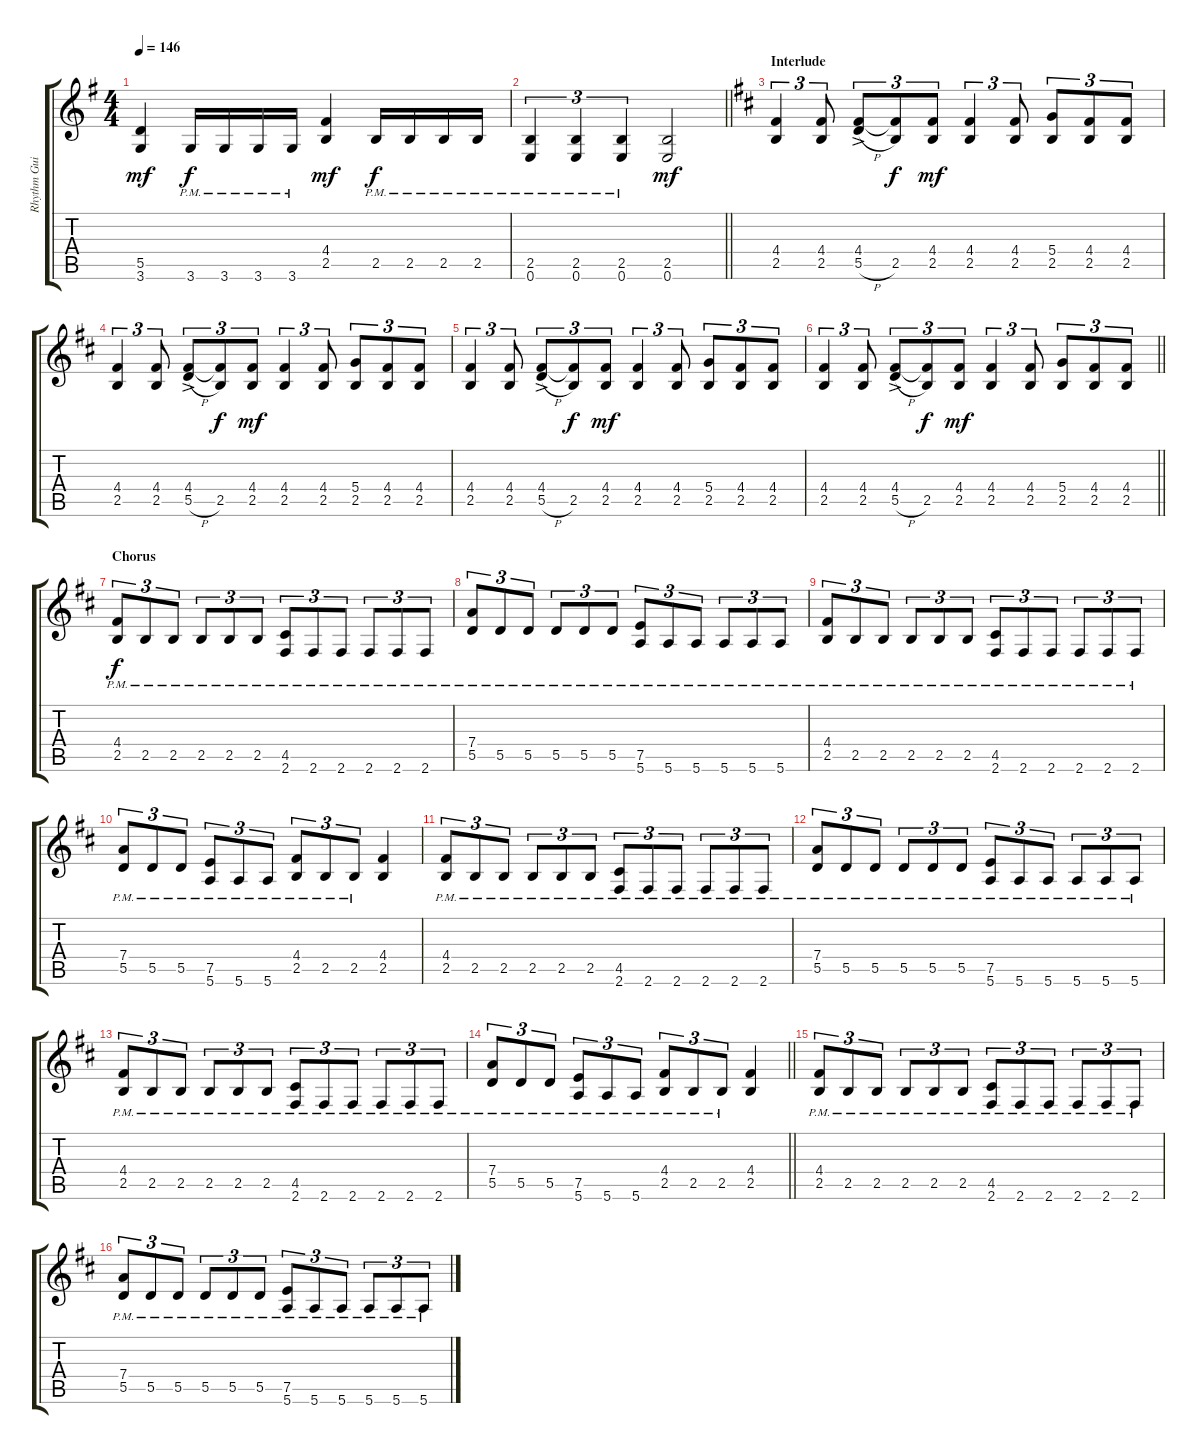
\track ("Rhythm Guitar A" "Rhythm Gui") {instrument distortionguitar}
\staff {score tabs}
\tuning (E4 B3 G3 D3 A2 E2) {hide}
\ts (4 4)
\tempo 146
\clef g2
\ks eminor
(5.5 3.6).4{dy mf} 3.6{pm}.16{dy f} 3.6{pm}.16 3.6{pm}.16 3.6{pm}.16 (4.4 2.5).4{dy mf} 2.5{pm}.16{dy f} 2.5{pm}.16 2.5{pm}.16 2.5{pm}.16 |
\barLineRight lightlight
(2.5{pm} 0.6{pm}).4{tu (3 2)} (2.5{pm} 0.6{pm}).4{tu (3 2)} (2.5{pm} 0.6{pm}).4{tu (3 2)} (2.5 0.6).2{dy mf} |
\section ("" "Interlude")
\ks bminor
(4.4 2.5).4{tu (3 2)} (4.4 2.5).8{tu (3 2)} (4.4 5.5{h ac}).8{tu (3 2)} (4.4{t} 2.5).8{tu (3 2) dy f} (4.4 2.5).8{tu (3 2) dy mf} (4.4 2.5).4{tu (3 2)} (4.4 2.5).8{tu (3 2)} (5.4 2.5).8{tu (3 2)} (4.4 2.5).8{tu (3 2)} (4.4 2.5).8{tu (3 2)} |
(4.4 2.5).4{tu (3 2)} (4.4 2.5).8{tu (3 2)} (4.4 5.5{h ac}).8{tu (3 2)} (4.4{t} 2.5).8{tu (3 2) dy f} (4.4 2.5).8{tu (3 2) dy mf} (4.4 2.5).4{tu (3 2)} (4.4 2.5).8{tu (3 2)} (5.4 2.5).8{tu (3 2)} (4.4 2.5).8{tu (3 2)} (4.4 2.5).8{tu (3 2)} |
(4.4 2.5).4{tu (3 2)} (4.4 2.5).8{tu (3 2)} (4.4 5.5{h ac}).8{tu (3 2)} (4.4{t} 2.5).8{tu (3 2) dy f} (4.4 2.5).8{tu (3 2) dy mf} (4.4 2.5).4{tu (3 2)} (4.4 2.5).8{tu (3 2)} (5.4 2.5).8{tu (3 2)} (4.4 2.5).8{tu (3 2)} (4.4 2.5).8{tu (3 2)} |
\barLineRight lightlight
(4.4 2.5).4{tu (3 2)} (4.4 2.5).8{tu (3 2)} (4.4 5.5{h ac}).8{tu (3 2)} (4.4{t} 2.5).8{tu (3 2) dy f} (4.4 2.5).8{tu (3 2) dy mf} (4.4 2.5).4{tu (3 2)} (4.4 2.5).8{tu (3 2)} (5.4 2.5).8{tu (3 2)} (4.4 2.5).8{tu (3 2)} (4.4 2.5).8{tu (3 2)} |
\section ("" "Chorus")
(4.4{pm} 2.5{pm}).8{tu (3 2) dy f} 2.5{pm}.8{tu (3 2)} 2.5{pm}.8{tu (3 2)} 2.5{pm}.8{tu (3 2)} 2.5{pm}.8{tu (3 2)} 2.5{pm}.8{tu (3 2)} (4.5{pm} 2.6{pm}).8{tu (3 2)} 2.6{pm}.8{tu (3 2)} 2.6{pm}.8{tu (3 2)} 2.6{pm}.8{tu (3 2)} 2.6{pm}.8{tu (3 2)} 2.6{pm}.8{tu (3 2)} |
(7.4{pm} 5.5{pm}).8{tu (3 2)} 5.5{pm}.8{tu (3 2)} 5.5{pm}.8{tu (3 2)} 5.5{pm}.8{tu (3 2)} 5.5{pm}.8{tu (3 2)} 5.5{pm}.8{tu (3 2)} (7.5{pm} 5.6{pm}).8{tu (3 2)} 5.6{pm}.8{tu (3 2)} 5.6{pm}.8{tu (3 2)} 5.6{pm}.8{tu (3 2)} 5.6{pm}.8{tu (3 2)} 5.6{pm}.8{tu (3 2)} |
(4.4{pm} 2.5{pm}).8{tu (3 2)} 2.5{pm}.8{tu (3 2)} 2.5{pm}.8{tu (3 2)} 2.5{pm}.8{tu (3 2)} 2.5{pm}.8{tu (3 2)} 2.5{pm}.8{tu (3 2)} (4.5{pm} 2.6{pm}).8{tu (3 2)} 2.6{pm}.8{tu (3 2)} 2.6{pm}.8{tu (3 2)} 2.6{pm}.8{tu (3 2)} 2.6{pm}.8{tu (3 2)} 2.6{pm}.8{tu (3 2)} |
(7.4{pm} 5.5{pm}).8{tu (3 2)} 5.5{pm}.8{tu (3 2)} 5.5{pm}.8{tu (3 2)} (7.5{pm} 5.6{pm}).8{tu (3 2)} 5.6{pm}.8{tu (3 2)} 5.6{pm}.8{tu (3 2)} (4.4{pm} 2.5{pm}).8{tu (3 2)} 2.5{pm}.8{tu (3 2)} 2.5{pm}.8{tu (3 2)} (4.4 2.5).4 |
(4.4{pm} 2.5{pm}).8{tu (3 2)} 2.5{pm}.8{tu (3 2)} 2.5{pm}.8{tu (3 2)} 2.5{pm}.8{tu (3 2)} 2.5{pm}.8{tu (3 2)} 2.5{pm}.8{tu (3 2)} (4.5{pm} 2.6{pm}).8{tu (3 2)} 2.6{pm}.8{tu (3 2)} 2.6{pm}.8{tu (3 2)} 2.6{pm}.8{tu (3 2)} 2.6{pm}.8{tu (3 2)} 2.6{pm}.8{tu (3 2)} |
(7.4{pm} 5.5{pm}).8{tu (3 2)} 5.5{pm}.8{tu (3 2)} 5.5{pm}.8{tu (3 2)} 5.5{pm}.8{tu (3 2)} 5.5{pm}.8{tu (3 2)} 5.5{pm}.8{tu (3 2)} (7.5{pm} 5.6{pm}).8{tu (3 2)} 5.6{pm}.8{tu (3 2)} 5.6{pm}.8{tu (3 2)} 5.6{pm}.8{tu (3 2)} 5.6{pm}.8{tu (3 2)} 5.6{pm}.8{tu (3 2)} |
(4.4{pm} 2.5{pm}).8{tu (3 2)} 2.5{pm}.8{tu (3 2)} 2.5{pm}.8{tu (3 2)} 2.5{pm}.8{tu (3 2)} 2.5{pm}.8{tu (3 2)} 2.5{pm}.8{tu (3 2)} (4.5{pm} 2.6{pm}).8{tu (3 2)} 2.6{pm}.8{tu (3 2)} 2.6{pm}.8{tu (3 2)} 2.6{pm}.8{tu (3 2)} 2.6{pm}.8{tu (3 2)} 2.6{pm}.8{tu (3 2)} |
\barLineRight lightlight
(7.4{pm} 5.5{pm}).8{tu (3 2)} 5.5{pm}.8{tu (3 2)} 5.5{pm}.8{tu (3 2)} (7.5{pm} 5.6{pm}).8{tu (3 2)} 5.6{pm}.8{tu (3 2)} 5.6{pm}.8{tu (3 2)} (4.4{pm} 2.5{pm}).8{tu (3 2)} 2.5{pm}.8{tu (3 2)} 2.5{pm}.8{tu (3 2)} (4.4 2.5).4 |
\section ("" "")
(4.4{pm} 2.5{pm}).8{tu (3 2)} 2.5{pm}.8{tu (3 2)} 2.5{pm}.8{tu (3 2)} 2.5{pm}.8{tu (3 2)} 2.5{pm}.8{tu (3 2)} 2.5{pm}.8{tu (3 2)} (4.5{pm} 2.6{pm}).8{tu (3 2)} 2.6{pm}.8{tu (3 2)} 2.6{pm}.8{tu (3 2)} 2.6{pm}.8{tu (3 2)} 2.6{pm}.8{tu (3 2)} 2.6{pm}.8{tu (3 2)} |
(7.4{pm} 5.5{pm}).8{tu (3 2)} 5.5{pm}.8{tu (3 2)} 5.5{pm}.8{tu (3 2)} 5.5{pm}.8{tu (3 2)} 5.5{pm}.8{tu (3 2)} 5.5{pm}.8{tu (3 2)} (7.5{pm} 5.6{pm}).8{tu (3 2)} 5.6{pm}.8{tu (3 2)} 5.6{pm}.8{tu (3 2)} 5.6{pm}.8{tu (3 2)} 5.6{pm}.8{tu (3 2)} 5.6{pm}.8{tu (3 2)}
